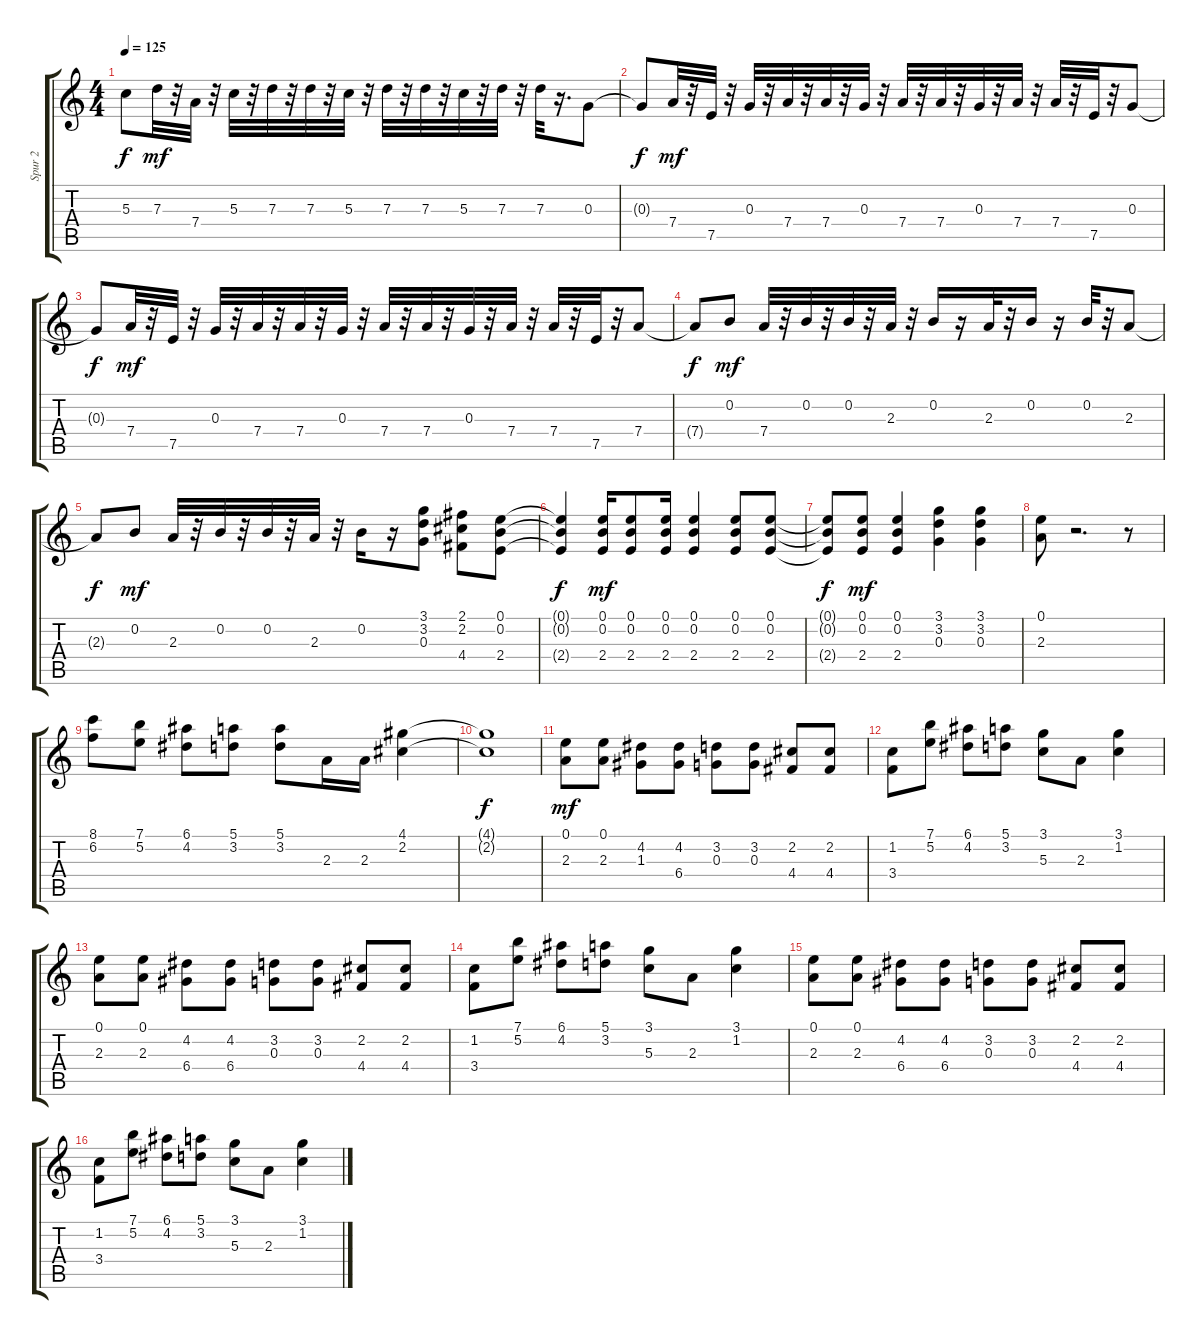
\track ("Spur 2" "Spur 2") {instrument overdrivenguitar}
\staff {score tabs}
\tuning (E4 B3 G3 D3 A2 E2) {hide}
\ts (4 4)
\tempo 125
\clef g2
\ks c
5.3{t}.8{dy f} 7.3.32{dy mf} r.32 7.4.32 r.32 5.3.32 r.32 7.3.32 r.32 7.3.32 r.32 5.3.32 r.32 7.3.32 r.32 7.3.32 r.32 5.3.32 r.32 7.3.32 r.32 7.3.32 r.16{d} 0.3.8 |
0.3{t}.8{dy f} 7.4.32{dy mf} r.32 7.5.32 r.32 0.3.32 r.32 7.4.32 r.32 7.4.32 r.32 0.3.32 r.32 7.4.32 r.32 7.4.32 r.32 0.3.32 r.32 7.4.32 r.32 7.4.32 r.32 7.5.32 r.32 0.3.8 |
0.3{t}.8{dy f} 7.4.32{dy mf} r.32 7.5.32 r.32 0.3.32 r.32 7.4.32 r.32 7.4.32 r.32 0.3.32 r.32 7.4.32 r.32 7.4.32 r.32 0.3.32 r.32 7.4.32 r.32 7.4.32 r.32 7.5.32 r.32 7.4.8 |
7.4{t}.8{dy f} 0.2.8{dy mf} 7.4.32 r.32 0.2.32 r.32 0.2.32 r.32 2.3.32 r.32 0.2.16 r.16 2.3.32 r.32 0.2.16 r.16 0.2.32 r.32 2.3.8 |
2.3{t}.8{dy f} 0.2.8{dy mf} 2.3.32 r.32 0.2.32 r.32 0.2.32 r.32 2.3.32 r.32 0.2.16 r.16 (3.1 3.2 0.3).8 (2.1 2.2 4.4).8 (0.1 0.2 2.4).8 |
(0.1{t} 0.2{t} 2.4{t}).4{dy f} (0.1 0.2 2.4).16{dy mf} (0.1 0.2 2.4).8 (0.1 0.2 2.4).16 (0.1 0.2 2.4).4 (0.1 0.2 2.4).8 (0.1 0.2 2.4).8 |
(0.1{t} 0.2{t} 2.4{t}).8{dy f} (0.1 0.2 2.4).8{dy mf} (0.1 0.2 2.4).4 (3.1 3.2 0.3).4 (3.1 3.2 0.3).4 |
(0.1 2.3).8 r.2{d} r.8 |
(8.1 6.2).8 (7.1 5.2).8 (6.1 4.2).8 (5.1 3.2).8 (5.1 3.2).8 2.3.16 2.3.16 (4.1 2.2).4 |
(4.1{t} 2.2{t}).1{dy f} |
(0.1 2.3).8{dy mf} (0.1 2.3).8 (4.2 1.3).8 (4.2 6.4).8 (3.2 0.3).8 (3.2 0.3).8 (2.2 4.4).8 (2.2 4.4).8 |
(1.2 3.4).8 (7.1 5.2).8 (6.1 4.2).8 (5.1 3.2).8 (3.1 5.3).8 2.3.8 (3.1 1.2).4 |
(0.1 2.3).8 (0.1 2.3).8 (4.2 6.4).8 (4.2 6.4).8 (3.2 0.3).8 (3.2 0.3).8 (2.2 4.4).8 (2.2 4.4).8 |
(1.2 3.4).8 (7.1 5.2).8 (6.1 4.2).8 (5.1 3.2).8 (3.1 5.3).8 2.3.8 (3.1 1.2).4 |
(0.1 2.3).8 (0.1 2.3).8 (4.2 6.4).8 (4.2 6.4).8 (3.2 0.3).8 (3.2 0.3).8 (2.2 4.4).8 (2.2 4.4).8 |
(1.2 3.4).8 (7.1 5.2).8 (6.1 4.2).8 (5.1 3.2).8 (3.1 5.3).8 2.3.8 (3.1 1.2).4
